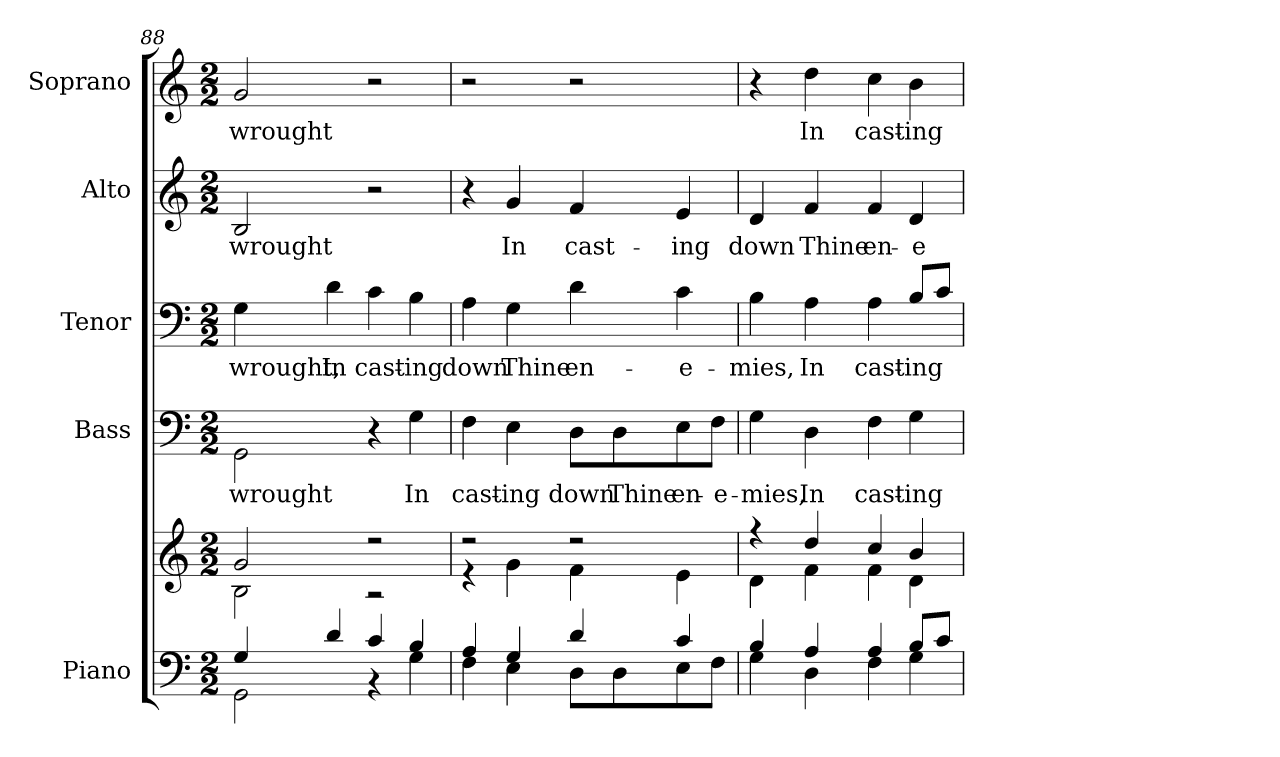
**kern	**kern	**kern	**text	**kern	**text	**kern	**text	**kern	**text
*part5	*part5	*part4	*part4	*part3	*part3	*part2	*part2	*part1	*part1
*staff6	*staff5	*staff4	*staff4	*staff3	*staff3	*staff2	*staff2	*staff1	*staff1
*I"Piano	*	*I"Bass	*	*I"Tenor	*	*I"Alto	*	*I"Soprano	*
*I'Pno.	*	*I'B.	*	*I'T.	*	*I'A.	*	*I'S.	*
!!LO:PB:g=z
*clefF4	*clefG2	*clefF4	*	*clefF4	*	*clefG2	*	*clefG2	*
*k[]	*k[]	*k[]	*	*k[]	*	*k[]	*	*k[]	*
*C:	*C:	*C:	*	*C:	*	*C:	*	*C:	*
*M2/2	*M2/2	*M2/2	*	*M2/2	*	*M2/2	*	*M2/2	*
=88	=88	=88	=88	=88	=88	=88	=88	=88	=88
*^	*^	*	*	*	*	*	*	*	*
!	!	!	!	!	!LO:LY:b:color=#000000	!	!	!	!	!	!
!	!	!	!	!	!	!	!LO:LY:b:color=#000000	!	!	!	!
!	!	!	!	!	!	!	!	!	!LO:LY:b:color=#000000	!	!
!	!	!	!	!	!	!	!	!	!	!	!LO:LY:b:color=#000000
4Gi/	2GGi\	2gi/	2Bi\	2GGi\	wrought	4Gi\	wrought,	2Bi/	wrought	2gi/	wrought
!	!	!	!	!	!	!	!LO:LY:b:color=#000000	!	!	!	!
4di/	.	.	.	.	.	4di\	In	.	.	.	.
!	!	!	!	!	!	!	!LO:LY:b:color=#000000	!	!	!	!
4ci/	4r	2r	2r	4r	.	4ci\	cast-	2r	.	2r	.
!	!	!	!	!	!LO:LY:b:color=#000000	!	!	!	!	!	!
!	!	!	!	!	!	!	!LO:LY:b:color=#000000	!	!	!	!
4Bi/	4Gi\	.	.	4Gi\	In	4Bi\	-ing	.	.	.	.
=89	=89	=89	=89	=89	=89	=89	=89	=89	=89	=89	=89
!	!	!	!	!	!LO:LY:b:color=#000000	!	!	!	!	!	!
!	!	!	!	!	!	!	!LO:LY:b:color=#000000	!	!	!	!
4Ai/	4Fi\	2r	4r	4Fi\	cast-	4Ai\	down	4r	.	2r	.
!	!	!	!	!	!LO:LY:b:color=#000000	!	!	!	!	!	!
!	!	!	!	!	!	!	!LO:LY:b:color=#000000	!	!	!	!
!	!	!	!	!	!	!	!	!	!LO:LY:b:color=#000000	!	!
4Gi/	4Ei\	.	4gi\	4Ei\	-ing	4Gi\	Thine	4gi/	In	.	.
!	!	!	!	!	!LO:LY:b:color=#000000	!	!	!	!	!	!
!	!	!	!	!	!	!	!LO:LY:b:color=#000000	!	!	!	!
!	!	!	!	!	!	!	!	!	!LO:LY:b:color=#000000	!	!
4di/	8Di\L	2r	4fi\	8Di\L	down	4di\	en-	4fi/	cast-	2r	.
!	!	!	!	!	!LO:LY:b:color=#000000	!	!	!	!	!	!
.	8Di\	.	.	8Di\	Thine	.	.	.	.	.	.
!	!	!	!	!	!LO:LY:b:color=#000000	!	!	!	!	!	!
!	!	!	!	!	!	!	!LO:LY:b:color=#000000	!	!	!	!
!	!	!	!	!	!	!	!	!	!LO:LY:b:color=#000000	!	!
4ci/	8Ei\	.	4ei\	8Ei\	en-	4ci\	-e-	4ei/	-ing	.	.
!	!	!	!	!	!LO:LY:b:color=#000000	!	!	!	!	!	!
.	8Fi\J	.	.	8Fi\J	-e-	.	.	.	.	.	.
!!LO:PB:g=z
=90	=90	=90	=90	=90	=90	=90	=90	=90	=90	=90	=90
!	!	!	!	!	!LO:LY:b:color=#000000	!	!	!	!	!	!
!	!	!	!	!	!	!	!LO:LY:b:color=#000000	!	!	!	!
!	!	!	!	!	!	!	!	!	!LO:LY:b:color=#000000	!	!
4Bi/	4Gi\	4r	4di\	4Gi\	-mies,	4Bi\	-mies,	4di/	down	4r	.
!	!	!	!	!	!LO:LY:b:color=#000000	!	!	!	!	!	!
!	!	!	!	!	!	!	!LO:LY:b:color=#000000	!	!	!	!
!	!	!	!	!	!	!	!	!	!LO:LY:b:color=#000000	!	!
!	!	!	!	!	!	!	!	!	!	!	!LO:LY:b:color=#000000
4Ai/	4Di\	4ddi/	4fi\	4Di\	In	4Ai\	In	4fi/	Thine	4ddi\	In
!	!	!	!	!	!LO:LY:b:color=#000000	!	!	!	!	!	!
!	!	!	!	!	!	!	!LO:LY:b:color=#000000	!	!	!	!
!	!	!	!	!	!	!	!	!	!LO:LY:b:color=#000000	!	!
!	!	!	!	!	!	!	!	!	!	!	!LO:LY:b:color=#000000
4Ai/	4Fi\	4cci/	4fi\	4Fi\	cast-	4Ai\	cast-	4fi/	en-	4cci\	cast-
!	!	!	!	!	!LO:LY:b:color=#000000	!	!	!	!	!	!
!	!	!	!	!	!	!	!LO:LY:b:color=#000000	!	!	!	!
!	!	!	!	!	!	!	!	!	!LO:LY:b:color=#000000	!	!
!	!	!	!	!	!	!	!	!	!	!	!LO:LY:b:color=#000000
8Bi/L	4Gi\	4bi/	4di\	4Gi\	-ing	8Bi/L	-ing	4di/	-e-	4bi\	-ing
8ci/J	.	.	.	.	.	8ci/J	.	.	.	.	.
*v	*v	*	*	*	*	*	*	*	*	*	*
*	*v	*v	*	*	*	*	*	*	*	*
=	=	=	=	=	=	=	=	=	=
*-	*-	*-	*-	*-	*-	*-	*-	*-	*-
